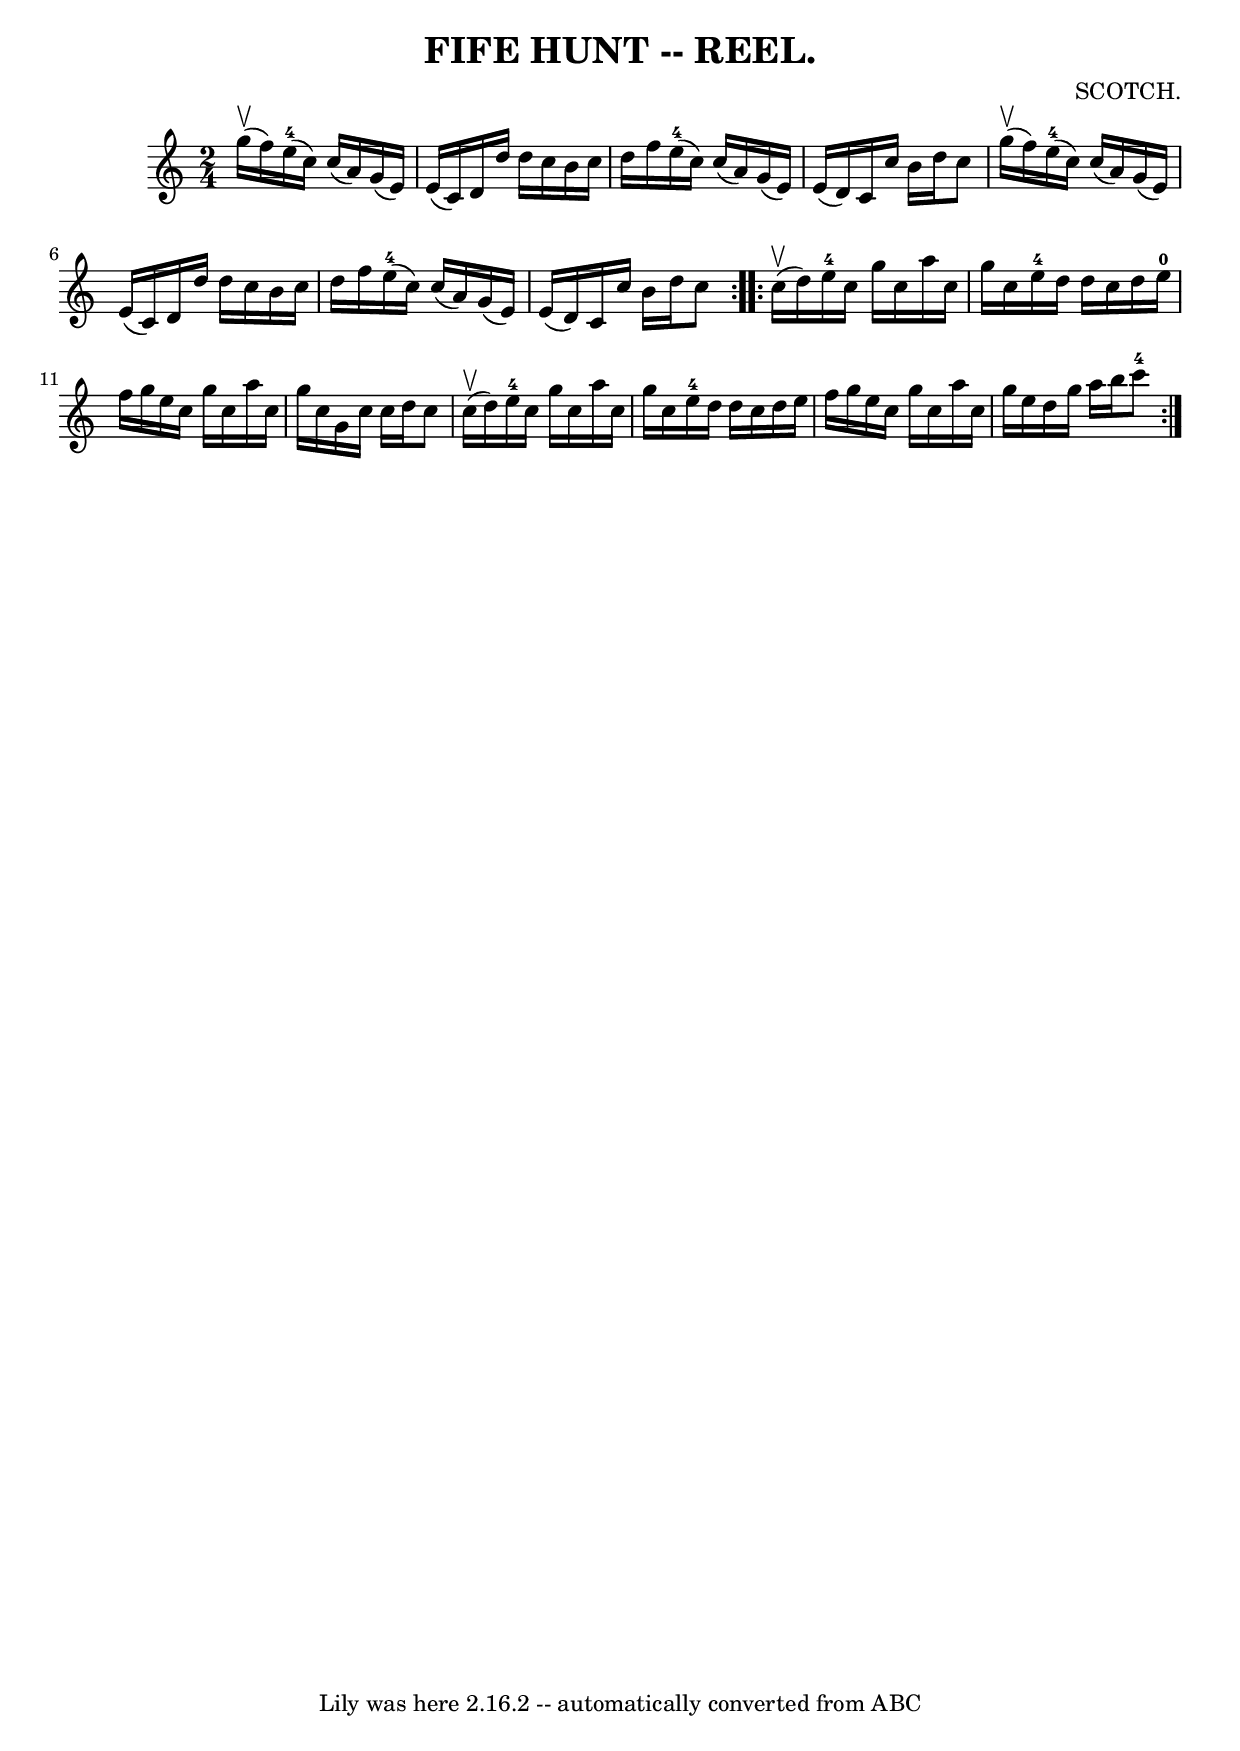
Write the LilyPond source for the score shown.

\version "2.7.40"
\include "Mammoth.ily"
\header {
	%% book = "Coles"
	composer = "SCOTCH."
	crossRefNumber = "7"
	footnotes = ""
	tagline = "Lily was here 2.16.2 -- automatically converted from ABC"
	title = "FIFE HUNT -- REEL."
}
voicedefault =  {


\repeat volta 2 {
\time 2/4 
\key c \major g''16 (^\upbow f''16) |
 e''16-4(
 c''16) c''16 (a'16) g'16 (e'16) e'16 (c'16) 
|
 d'16 d''16 d''16 c''16 b'16 c''16 d''16 f''16  
|
 e''16-4(c''16) c''16 (a'16) g'16 (e'16)   
e'16 (d'16) |
 c'16 c''16 b'16 d''16 c''8 g''16 
(^\upbow f''16) |
 e''16-4(c''16) c''16 (a'16  
-) g'16 (e'16) e'16 (c'16) |
 d'16 d''16 d''16    
c''16 b'16 c''16 d''16 f''16  |
 e''16-4(c''16)  
 c''16 (a'16) g'16 (e'16) e'16 (d'16) |
 c'16    
c''16 b'16 d''16 c''8  }     \repeat volta 2 { c''16 (^\upbow   
d''16) |
 e''16-4 c''16 g''16 c''16 a''16 c''16    
g''16 c''16  |
 e''16-4 d''16 d''16 c''16 d''16    
e''16-0 f''16 g''16  |
 e''16 c''16 g''16 c''16    
a''16 c''16 g''16 c''16  |
 g'16 c''16 c''16 d''16    
c''8 c''16 (^\upbow d''16) |
 e''16-4 c''16 g''16 
 c''16 a''16 c''16 g''16 c''16  |
 e''16-4 d''16    
d''16 c''16 d''16 e''16 f''16 g''16  |
 e''16 c''16   
 g''16 c''16 a''16 c''16 g''16 e''16  |
 d''16 g''16  
 a''16 b''16 c'''8-4 }   
}

\score{
    <<

	\context Staff="default"
	{
	    \voicedefault 
	}

    >>
	\layout {
	}
	\midi {}
}
